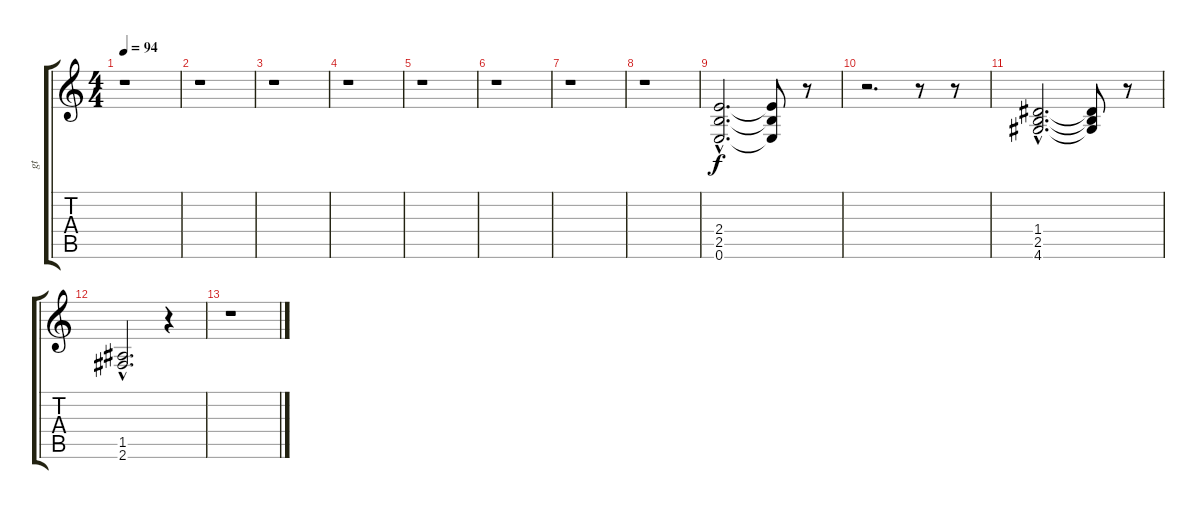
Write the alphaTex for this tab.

\track ("gt" "gt") {instrument distortionguitar}
\staff {score tabs}
\tuning (E4 B3 G3 D3 A2 E2) {hide}
\ts (4 4)
\tempo 94
\clef g2
\ks c
r.1{dy f instrument distortionguitar} |
r.1 |
r.1 |
r.1 |
r.1 |
r.1 |
r.1 |
r.1 |
(2.4{hac} 2.5{hac} 0.6{hac}).2{d} (2.4{t} 2.5{t} 0.6{t}).8 r.8 |
r.2{d} r.8 r.8 |
(1.4{hac} 2.5{hac} 4.6{hac}).2{d} (1.4{t} 2.5{t} 4.6{t}).8 r.8 |
(1.5{hac} 2.6{hac}).2{d} r.4 |
r.1
